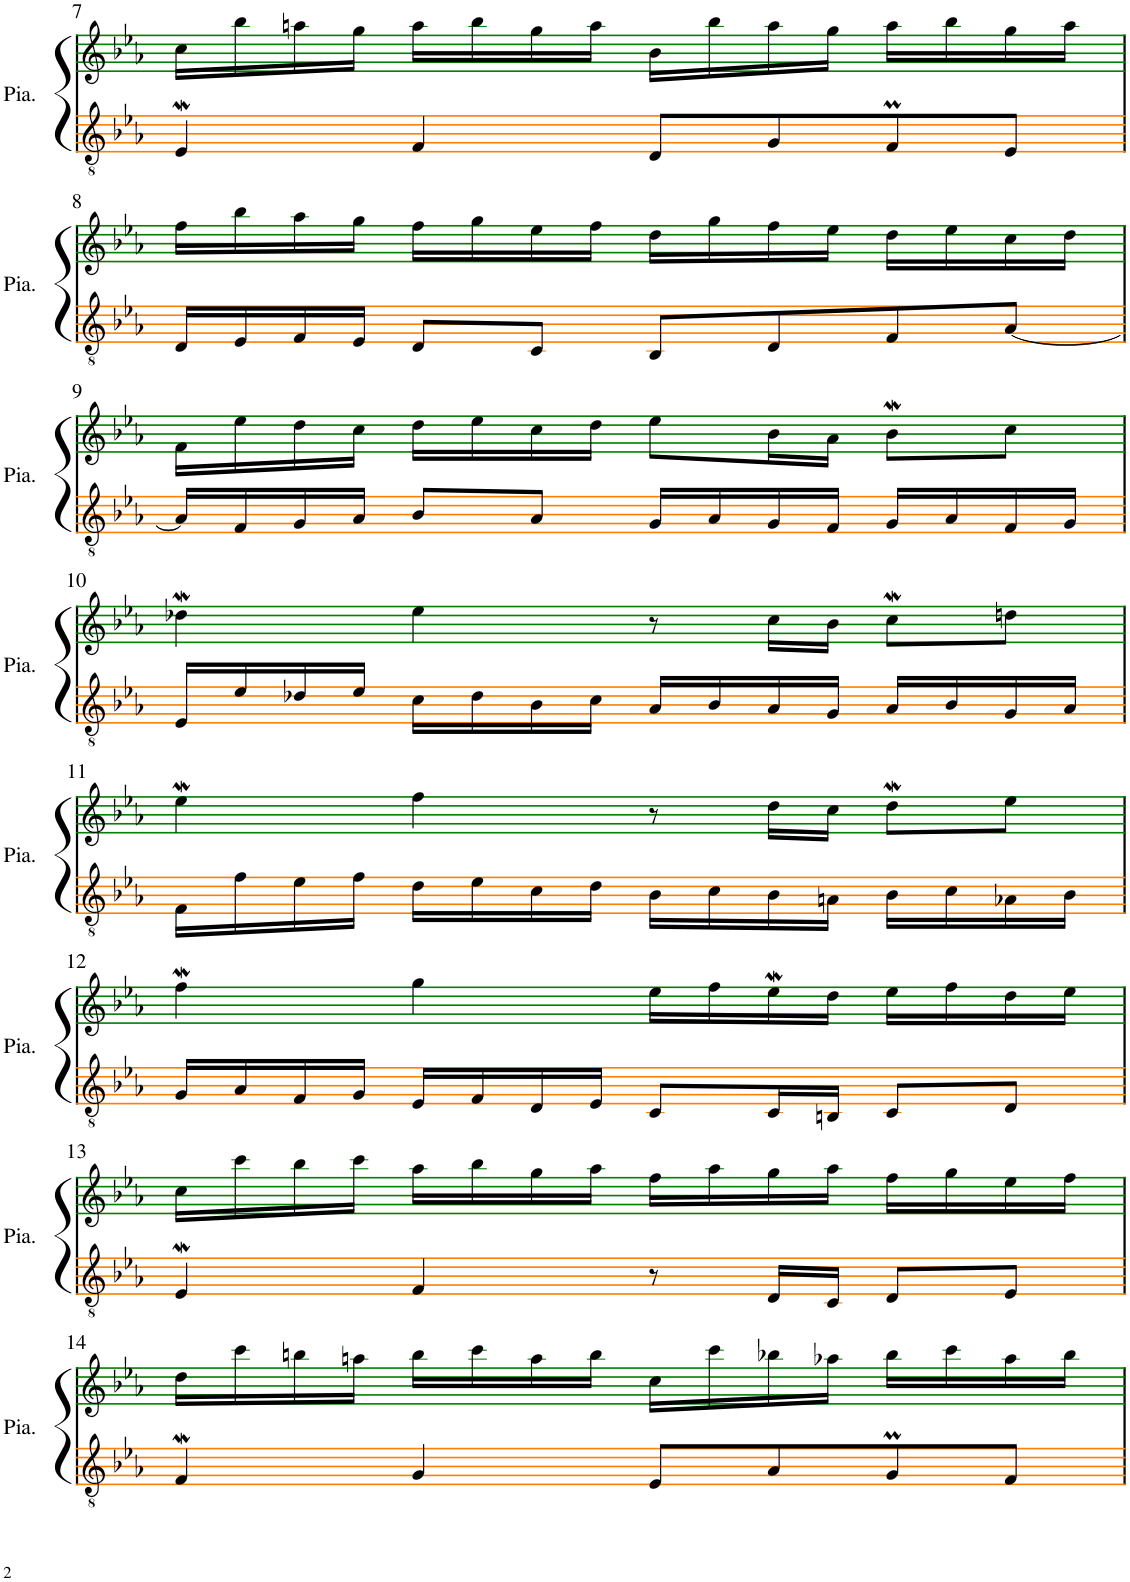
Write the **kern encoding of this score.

**kern	**kern
*part1	*part1
*staff2	*staff1
*I"Piano	*
*I'Pia.	*
!!LO:PB:g=z
*clefGv2	*clefG2
*k[b-e-a-]	*k[b-e-a-]
*M4/4	*M4/4
*met(c)	*met(c)
=7	=7
4E-w/	16cc\LL
.	16bb-\
.	16aan\
.	16gg\JJ
4F/	16aa\LL
.	16bb-\
.	16gg\
.	16aa\JJ
8D/L	16b-\LL
.	16bb-\
8G/	16aa\
.	16gg\JJ
8FM/	16aa\LL
.	16bb-\
8E-/J	16gg\
.	16aa\JJ
!!LO:LB:g=z
=8	=8
16D/LL	16ff\LL
16E-/	16bb-\
16F/	16aa-\
16E-/JJ	16gg\JJ
8D/L	16ff\LL
.	16gg\
8C/J	16ee-\
.	16ff\JJ
8BB-/L	16dd\LL
.	16gg\
8D/	16ff\
.	16ee-\JJ
8F/	16dd\LL
.	16ee-\
[8A-/J	16cc\
.	16dd\JJ
!!LO:LB:g=z
=9	=9
16A-/LL]	16f\LL
16F/	16ee-\
16G/	16dd\
16A-/JJ	16cc\JJ
8B-/L	16dd\LL
.	16ee-\
8A-/J	16cc\
.	16dd\JJ
16G/LL	8ee-\L
16A-/	.
16G/	16b-\L
16F/JJ	16a-\JJ
16G/LL	8b-W\L
16A-/	.
16F/	8cc\J
16G/JJ	.
!!LO:LB:g=z
=10	=10
16E-/LL	4dd-Xw\
16e-/	.
16d-X/	.
16e-/JJ	.
16c\LL	4ee-\
16d-\	.
16B-\	.
16c\JJ	.
16A-/LL	8r
16B-/	.
16A-/	16cc\LL
16G/JJ	16b-\JJ
16A-/LL	8ccW\L
16B-/	.
16G/	8ddn\J
16A-/JJ	.
!!LO:LB:g=z
=11	=11
16F\LL	4ee-w\
16f\	.
16e-\	.
16f\JJ	.
16d\LL	4ff\
16e-\	.
16c\	.
16d\JJ	.
16B-\LL	8r
16c\	.
16B-\	16dd\LL
16An\JJ	16cc\JJ
16B-\LL	8ddW\L
16c\	.
16A-X\	8ee-\J
16B-\JJ	.
!!LO:LB:g=z
=12	=12
16G/LL	4ffW\
16A-/	.
16F/	.
16G/JJ	.
16E-/LL	4gg\
16F/	.
16D/	.
16E-/JJ	.
8C/L	16ee-\LL
.	16ff\
16C/L	16ee-w\
16BBn/JJ	16dd\JJ
8C/L	16ee-\LL
.	16ff\
8D/J	16dd\
.	16ee-\JJ
!!LO:LB:g=z
=13	=13
4E-w/	16cc\LL
.	16ccc\
.	16bb-\
.	16ccc\JJ
4F/	16aa-\LL
.	16bb-\
.	16gg\
.	16aa-\JJ
8r	16ff\LL
.	16aa-\
16D/LL	16gg\
16C/JJ	16aa-\JJ
8D/L	16ff\LL
.	16gg\
8E-/J	16ee-\
.	16ff\JJ
!!LO:LB:g=z
=14	=14
4FW/	16dd\LL
.	16ccc\
.	16bbn\
.	16aan\JJ
4G/	16bb\LL
.	16ccc\
.	16aa\
.	16bb\JJ
8E-/L	16cc\LL
.	16ccc\
8A-/	16bb-X\
.	16aa-X\JJ
8Gm/	16bb-\LL
.	16ccc\
8F/J	16aa-\
.	16bb-\JJ
=	=
*-	*-
